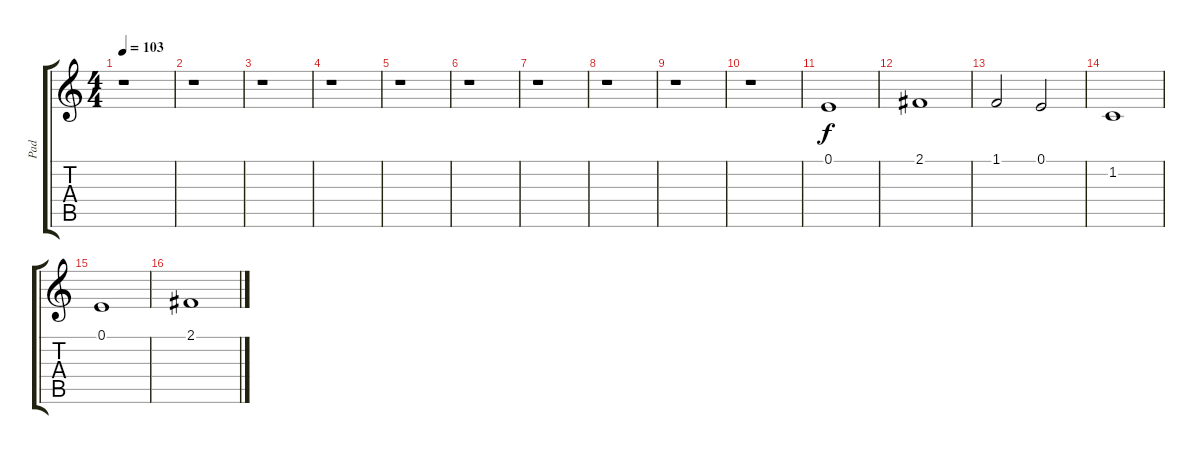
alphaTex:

\track ("Pad" "Pad") {instrument pad1newage}
\staff {score tabs}
\tuning (E4 B3 G3 D3 A2 E2) {hide}
\ts (4 4)
\tempo 103
\clef g2
\ks c
r.1{dy f instrument pad1newage} |
r.1 |
r.1 |
r.1 |
r.1 |
r.1 |
r.1 |
r.1 |
r.1 |
r.1 |
0.1.1 |
2.1.1 |
1.1.2 0.1.2 |
1.2.1 |
0.1.1 |
2.1.1
